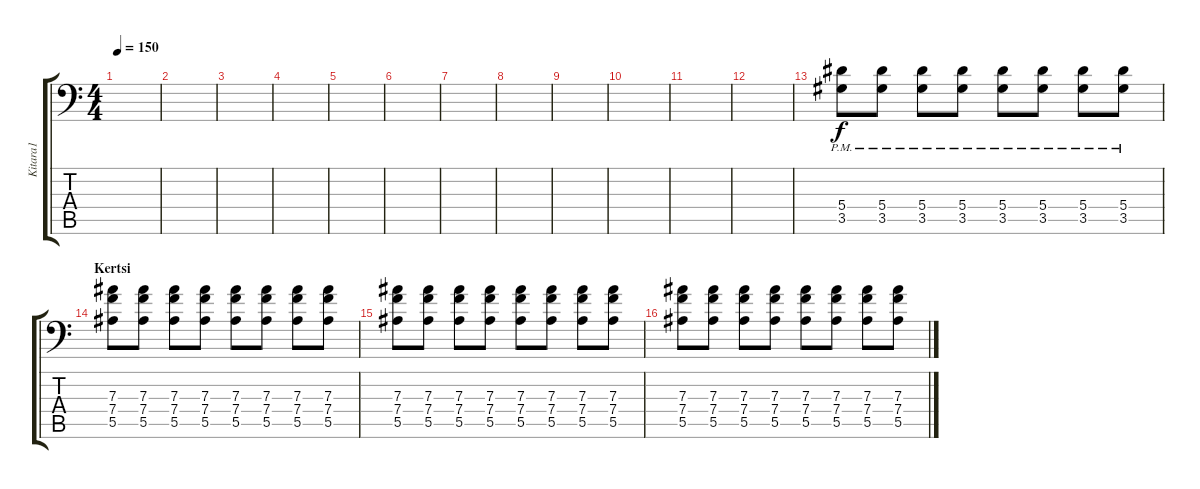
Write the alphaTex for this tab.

\track ("Kitara1" "Kitara1") {instrument distortionguitar}
\staff {score tabs}
\tuning (C4 G3 Eb3 Bb2 F2 Bb1) {hide}
\ts (4 4)
\tempo 150
\clef f4
\ks c
|
|
|
|
|
|
|
|
|
|
|
|
(5.4{pm} 3.5{pm}).8 (5.4{pm} 3.5{pm}).8 (5.4{pm} 3.5{pm}).8 (5.4{pm} 3.5{pm}).8 (5.4{pm} 3.5{pm}).8 (5.4{pm} 3.5{pm}).8 (5.4{pm} 3.5{pm}).8 (5.4{pm} 3.5{pm}).8 |
\section ("" "Kertsi")
(7.3 7.4 5.5).8 (7.3 7.4 5.5).8 (7.3 7.4 5.5).8 (7.3 7.4 5.5).8 (7.3 7.4 5.5).8 (7.3 7.4 5.5).8 (7.3 7.4 5.5).8 (7.3 7.4 5.5).8 |
(7.3 7.4 5.5).8 (7.3 7.4 5.5).8 (7.3 7.4 5.5).8 (7.3 7.4 5.5).8 (7.3 7.4 5.5).8 (7.3 7.4 5.5).8 (7.3 7.4 5.5).8 (7.3 7.4 5.5).8 |
(7.3 7.4 5.5).8 (7.3 7.4 5.5).8 (7.3 7.4 5.5).8 (7.3 7.4 5.5).8 (7.3 7.4 5.5).8 (7.3 7.4 5.5).8 (7.3 7.4 5.5).8 (7.3 7.4 5.5).8
